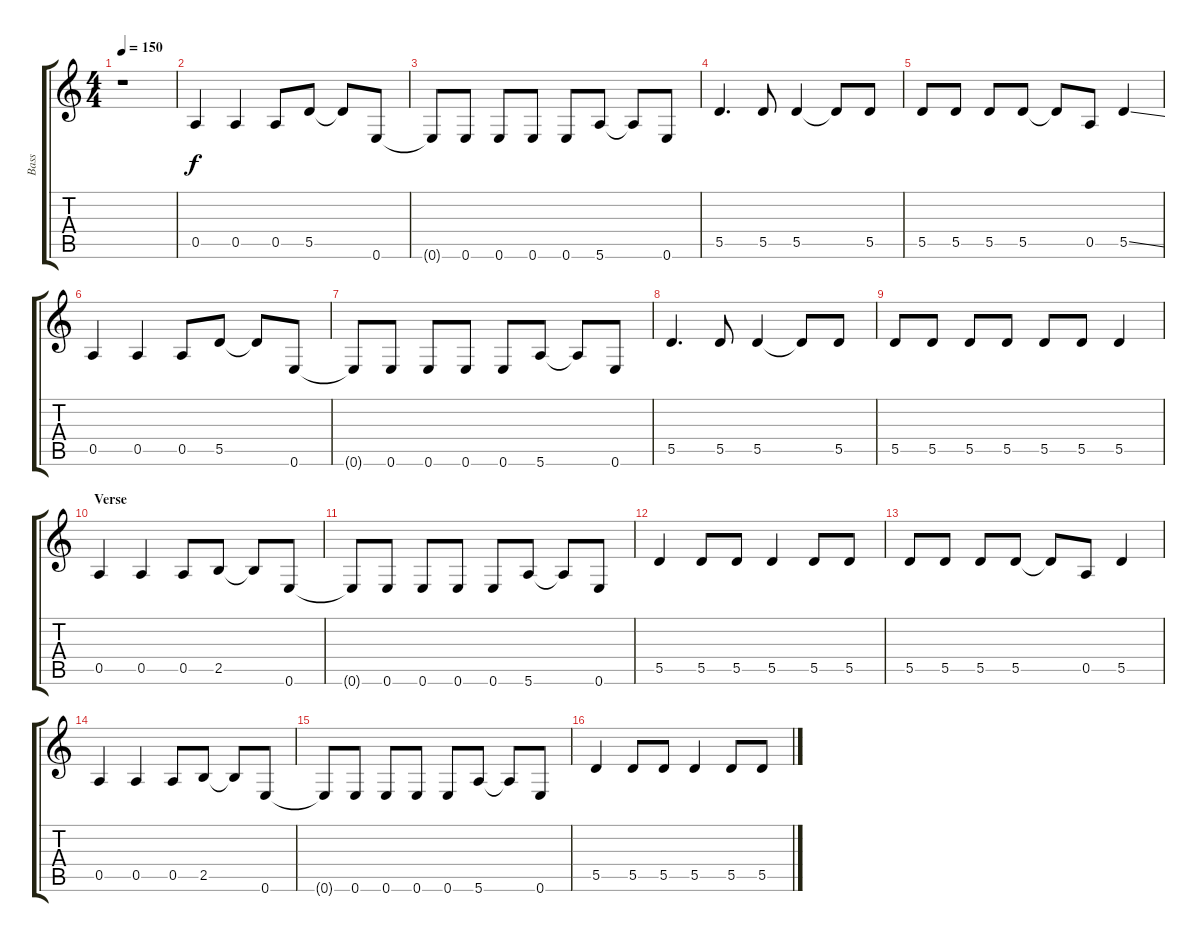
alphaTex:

\track ("Bass" "Bass") {instrument electricbasspick}
\staff {score tabs}
\tuning (E4 B3 G3 D3 A2 E2) {hide}
\ts (4 4)
\tempo 150
\clef g2
\ks c
r.1{dy f instrument electricbasspick} |
0.5.4 0.5.4 0.5.8 5.5.8 5.5{t}.8 0.6.8 |
0.6{t}.8 0.6.8 0.6.8 0.6.8 0.6.8 5.6.8 5.6{t}.8 0.6.8 |
5.5.4{d} 5.5.8 5.5.4 5.5{t}.8 5.5.8 |
5.5.8 5.5.8 5.5.8 5.5.8 5.5{t}.8 0.5.8 5.5{ss}.4 |
0.5.4 0.5.4 0.5.8 5.5.8 5.5{t}.8 0.6.8 |
0.6{t}.8 0.6.8 0.6.8 0.6.8 0.6.8 5.6.8 5.6{t}.8 0.6.8 |
5.5.4{d} 5.5.8 5.5.4 5.5{t}.8 5.5.8 |
5.5.8 5.5.8 5.5.8 5.5.8 5.5.8 5.5.8 5.5.4 |
\section ("" "Verse")
0.5.4 0.5.4 0.5.8 2.5.8 2.5{t}.8 0.6.8 |
0.6{t}.8 0.6.8 0.6.8 0.6.8 0.6.8 5.6.8 5.6{t}.8 0.6.8 |
5.5.4 5.5.8 5.5.8 5.5.4 5.5.8 5.5.8 |
5.5.8 5.5.8 5.5.8 5.5.8 5.5{t}.8 0.5.8 5.5.4 |
0.5.4 0.5.4 0.5.8 2.5.8 2.5{t}.8 0.6.8 |
0.6{t}.8 0.6.8 0.6.8 0.6.8 0.6.8 5.6.8 5.6{t}.8 0.6.8 |
5.5.4 5.5.8 5.5.8 5.5.4 5.5.8 5.5.8
